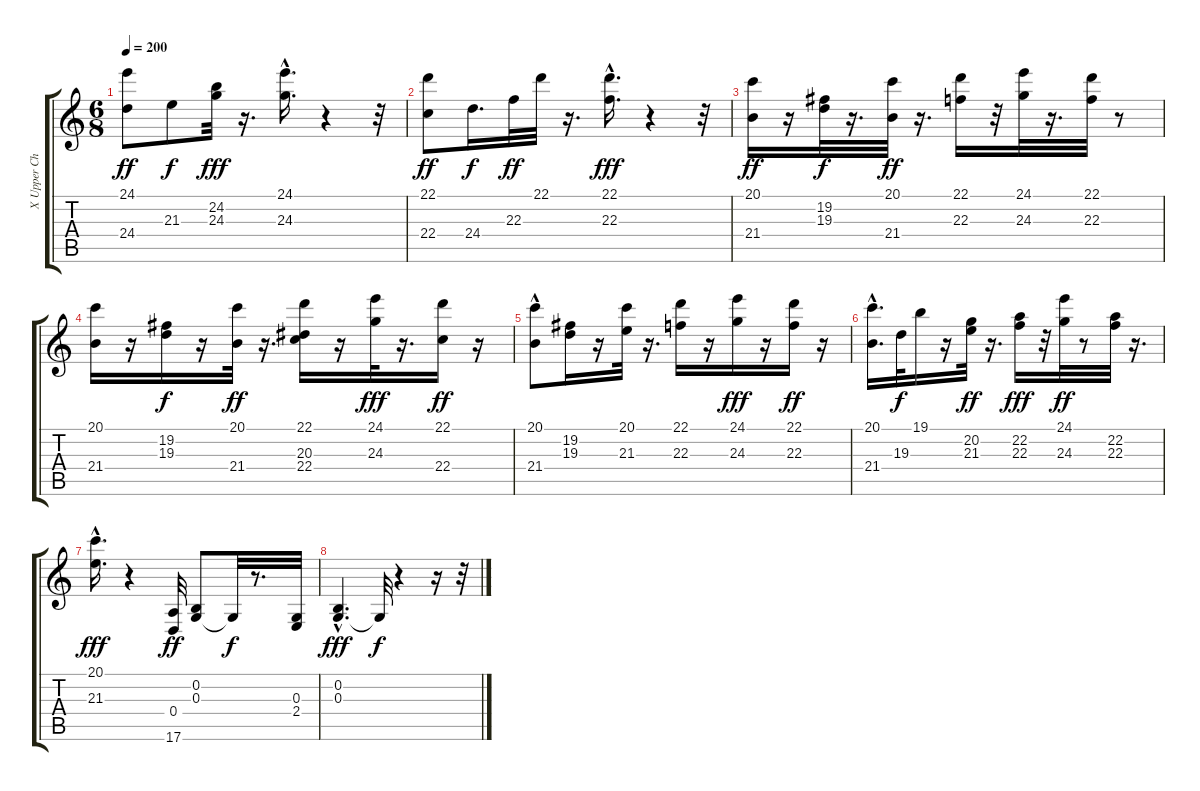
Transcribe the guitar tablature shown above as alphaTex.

\track ("X Upper Chords      " "X Upper Ch") {instrument stringensemble1}
\staff {score tabs}
\tuning (E4 B3 G3 D3 A2 E2) {hide}
\ts (6 8)
\tempo 200
\clef g2
\ks c
(24.1 24.4).8{dy ff} 21.3.8{dy f} (24.2 24.3).32{dy fff} r.16{d} (24.1{hac} 24.3{hac}).16{d} r.4 r.32 |
(22.1 22.4).8{dy ff} 24.4.16{d dy f} 22.3.32{dy ff} 22.1.32 r.16{d} (22.1 22.3{hac}).16{d dy fff} r.4 r.32 |
(20.1 21.4).16{dy ff} r.16 (19.2 19.3).32{dy f} r.16{d} (20.1 21.4).32{dy ff} r.16{d} (22.1 22.3).16 r.32 (24.1 24.3).32 r.16{d} (22.1 22.3).32 r.8 |
(20.1 21.4).16 r.16 (19.2 19.3).16{dy f} r.16 (20.1 21.4).32{dy ff} r.16{d} (22.1 20.3 22.4).16 r.16 (24.1 24.3).32{dy fff} r.16{d} (22.1 22.4).16{dy ff} r.16 |
(20.1 21.4{hac}).8 (19.2 19.3).16 r.16 (20.1 21.3).32 r.16{d} (22.1 22.3).16 r.16 (24.1 24.3).16{dy fff} r.16 (22.1 22.3).16{dy ff} r.16 |
(20.1{hac} 21.4).16{d} 19.3.32{dy f} 19.1.16 r.16 (20.2 21.3).32{dy ff} r.16{d} (22.2 22.3).16{dy fff} r.32 (24.1 24.3).32{dy ff} r.8 (22.2 22.3).32 r.16{d} |
(20.1{hac} 21.3{hac}).16{d dy fff} r.4 (0.4 17.6).32{dy ff} (0.2 0.3).8 0.3{t}.32{dy f} r.8{d} (0.3 2.4).32 |
(0.2 0.3{hac}).4{d dy fff} 0.3{t}.32{dy f} r.4 r.16 r.32
